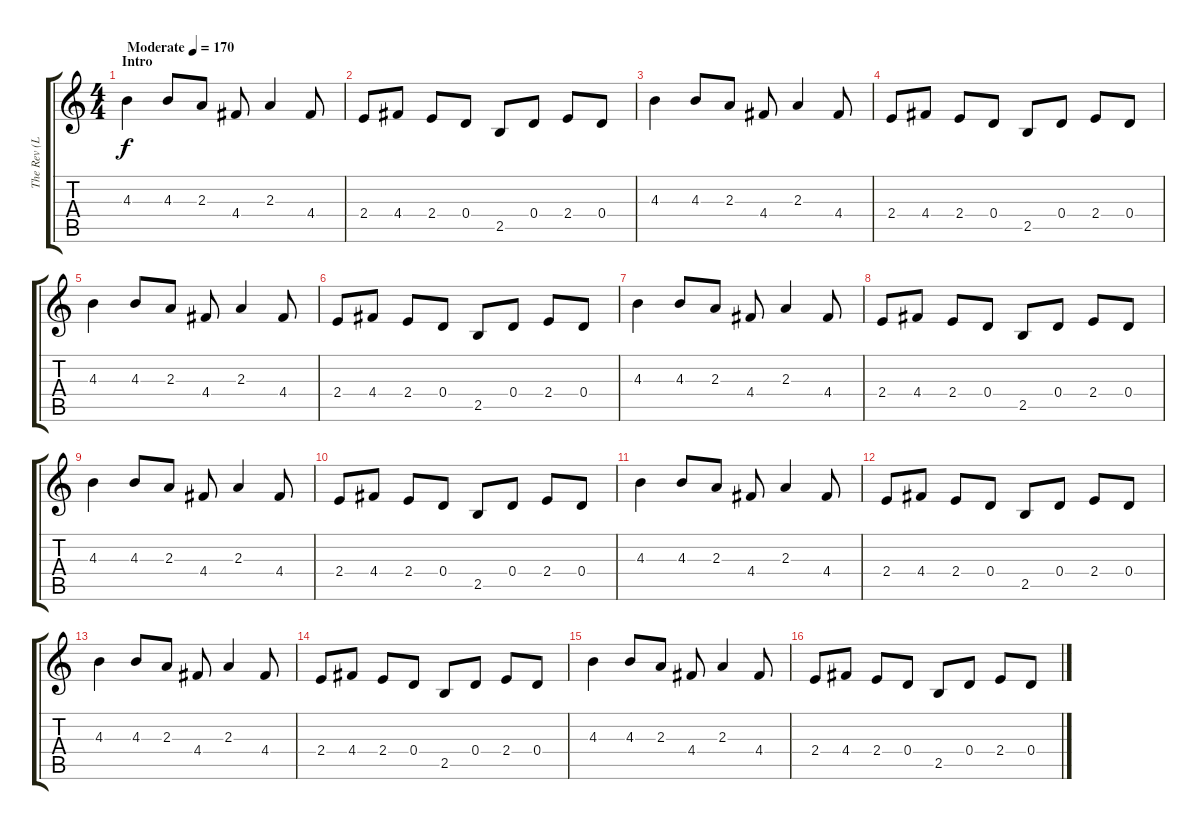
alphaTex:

\track ("The Rev (Lead)" "The Rev (L") {instrument overdrivenguitar}
\staff {score tabs}
\tuning (E4 B3 G3 D3 A2 E2) {hide}
\ts (4 4)
\section ("" "Intro")
\tempo (170 "Moderate")
\clef g2
\ks c
4.3.4{dy f instrument overdrivenguitar} 4.3.8 2.3.8 4.4.8 2.3.4 4.4.8 |
2.4.8 4.4.8 2.4.8 0.4.8 2.5.8 0.4.8 2.4.8 0.4.8 |
4.3.4 4.3.8 2.3.8 4.4.8 2.3.4 4.4.8 |
2.4.8 4.4.8 2.4.8 0.4.8 2.5.8 0.4.8 2.4.8 0.4.8 |
4.3.4 4.3.8 2.3.8 4.4.8 2.3.4 4.4.8 |
2.4.8 4.4.8 2.4.8 0.4.8 2.5.8 0.4.8 2.4.8 0.4.8 |
4.3.4 4.3.8 2.3.8 4.4.8 2.3.4 4.4.8 |
2.4.8 4.4.8 2.4.8 0.4.8 2.5.8 0.4.8 2.4.8 0.4.8 |
4.3.4 4.3.8 2.3.8 4.4.8 2.3.4 4.4.8 |
2.4.8 4.4.8 2.4.8 0.4.8 2.5.8 0.4.8 2.4.8 0.4.8 |
4.3.4 4.3.8 2.3.8 4.4.8 2.3.4 4.4.8 |
2.4.8 4.4.8 2.4.8 0.4.8 2.5.8 0.4.8 2.4.8 0.4.8 |
4.3.4 4.3.8 2.3.8 4.4.8 2.3.4 4.4.8 |
2.4.8 4.4.8 2.4.8 0.4.8 2.5.8 0.4.8 2.4.8 0.4.8 |
4.3.4 4.3.8 2.3.8 4.4.8 2.3.4 4.4.8 |
2.4.8 4.4.8 2.4.8 0.4.8 2.5.8 0.4.8 2.4.8 0.4.8
